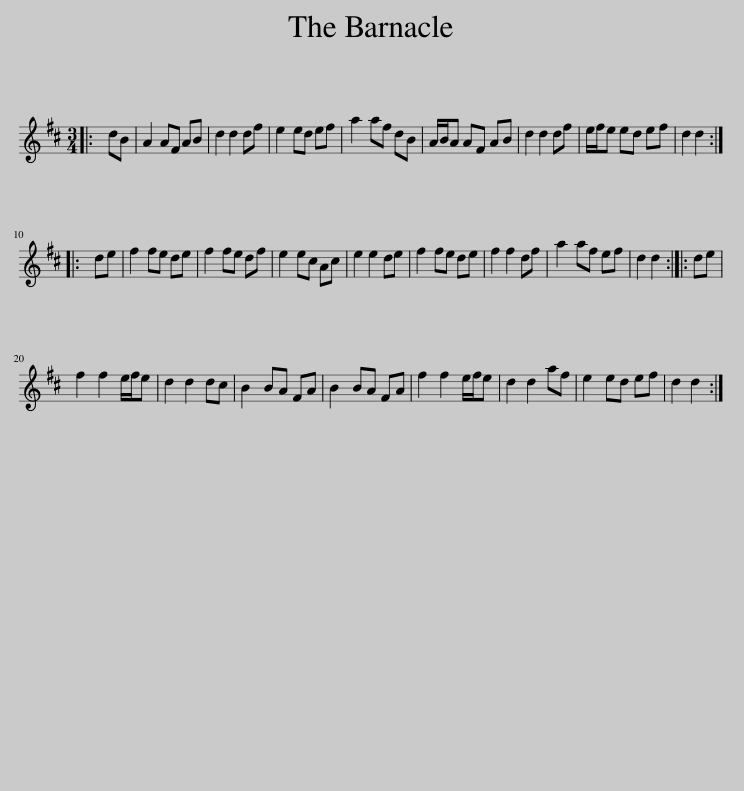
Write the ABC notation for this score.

X:1
L:1/8
M:3/4
I:linebreak $
K:D
V:1 treble
V:1
|: dB | A2 AF AB | d2 d2 df | e2 ed ef | a2 af dB | %5
 A/B/A AF AB | d2 d2 df | e/f/e ed ef | d2 d2 ::$ de | %10
 f2 fe de | f2 fe df | e2 ec Ac | e2 e2 de | f2 fe de | %15
 f2 f2 df | a2 af ef | d2 d2 :: de |$ f2 f2 e/f/e | %20
 d2 d2 dc | B2 BA FA | B2 BA FA | f2 f2 e/f/e | d2 d2 af | %25
 e2 ed ef | d2 d2 :| %27
